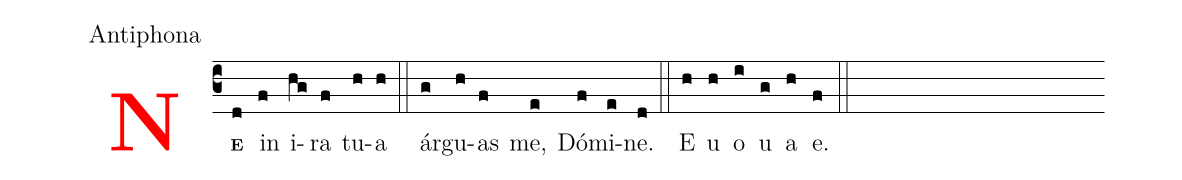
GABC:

office-part: Antiphona;
%%
<v>\bf\textcolor{red}{N}</v><v>\bf\scriptsize{E}</v>(c3d) in(f) i(hg)ra(f) tu(h)a(h) (::) ár(g)gu(h)as(f) me,(e) Dó(f)mi(e)ne.(d)  (::) E(h) u(h) o(i) u(g) a(h) e.(f) (::)
